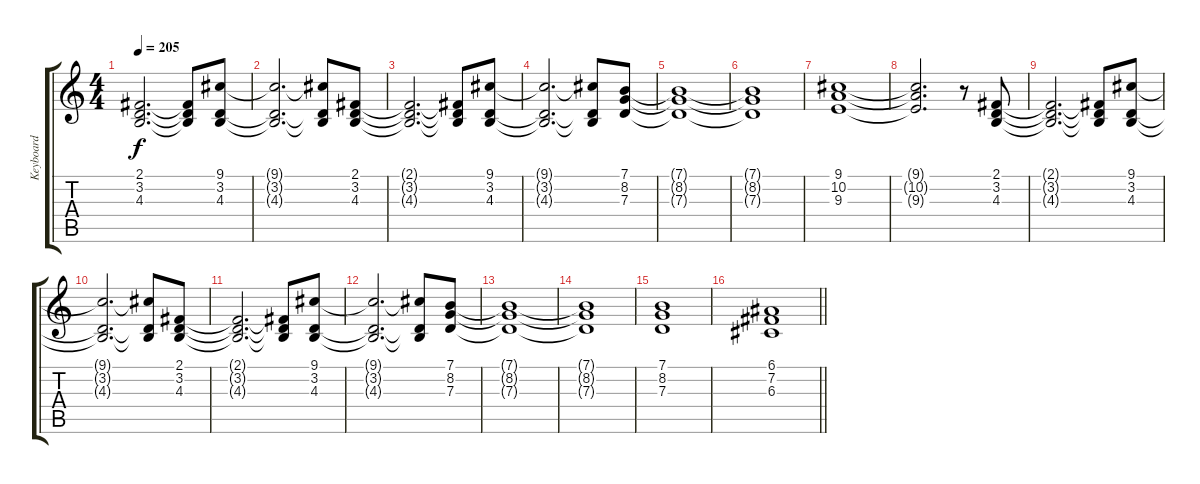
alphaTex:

\track ("Keyboard" "Keyboard") {instrument stringensemble1}
\staff {score tabs}
\tuning (E4 B3 G3 D3 A2 E2) {hide}
\ts (4 4)
\tempo 205
\clef g2
\ks c
(2.1{t} 3.2{t} 4.3{t}).2{d dy f} (2.1{t} 3.2{t} 4.3{t}).8 (9.1 3.2 4.3).8 |
(9.1{t} 3.2{t} 4.3{t}).2{d} (9.1{t} 3.2{t} 4.3{t}).8 (2.1 3.2 4.3).8 |
(2.1{t} 3.2{t} 4.3{t}).2{d} (2.1{t} 3.2{t} 4.3{t}).8 (9.1 3.2 4.3).8 |
(9.1{t} 3.2{t} 4.3{t}).2{d} (9.1{t} 3.2{t} 4.3{t}).8 (7.1 8.2 7.3).8 |
(7.1{t} 8.2{t} 7.3{t}).1 |
(7.1{t} 8.2{t} 7.3{t}).1 |
(9.1 10.2 9.3).1 |
(9.1{t} 10.2{t} 9.3{t}).2{d} r.8 (2.1 3.2 4.3).8 |
(2.1{t} 3.2{t} 4.3{t}).2{d} (2.1{t} 3.2{t} 4.3{t}).8 (9.1 3.2 4.3).8 |
(9.1{t} 3.2{t} 4.3{t}).2{d} (9.1{t} 3.2{t} 4.3{t}).8 (2.1 3.2 4.3).8 |
(2.1{t} 3.2{t} 4.3{t}).2{d} (2.1{t} 3.2{t} 4.3{t}).8 (9.1 3.2 4.3).8 |
(9.1{t} 3.2{t} 4.3{t}).2{d} (9.1{t} 3.2{t} 4.3{t}).8 (7.1 8.2 7.3).8 |
(7.1{t} 8.2{t} 7.3{t}).1 |
(7.1{t} 8.2{t} 7.3{t}).1 |
(7.1 8.2 7.3).1 |
\barLineRight lightlight
(6.1 7.2 6.3).1
